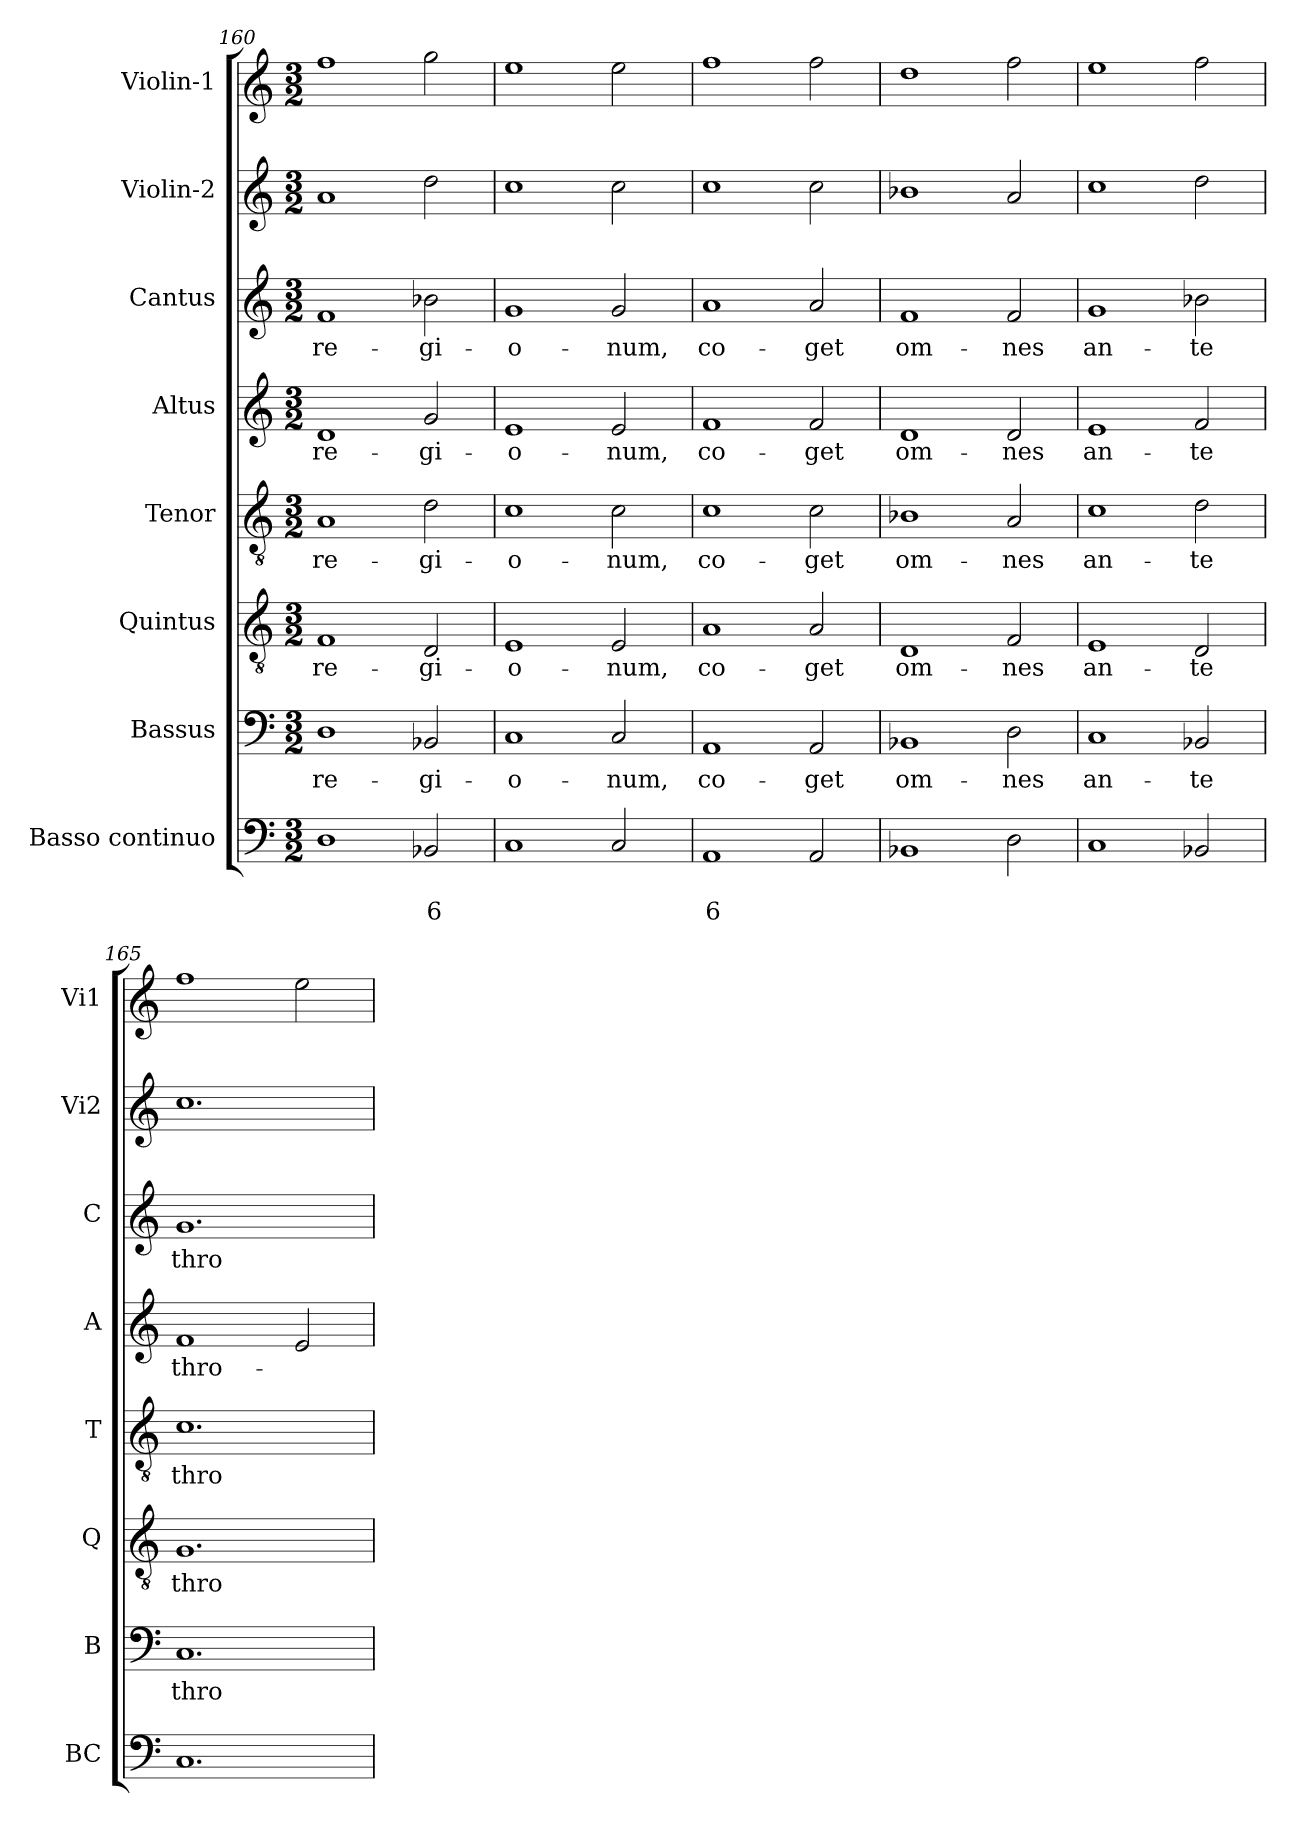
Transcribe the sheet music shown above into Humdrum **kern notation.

**kern	**text	**text	**kern	**text	**kern	**text	**kern	**text	**kern	**text	**kern	**text	**kern	**kern
*part8	*part8	*part8	*part7	*part7	*part6	*part6	*part5	*part5	*part4	*part4	*part3	*part3	*part2	*part1
*staff8	*staff8	*staff8	*staff7	*staff7	*staff6	*staff6	*staff5	*staff5	*staff4	*staff4	*staff3	*staff3	*staff2	*staff1
*I"Basso continuo	*	*	*I"Bassus	*	*I"Quintus	*	*I"Tenor	*	*I"Altus	*	*I"Cantus	*	*I"Violin-2	*I"Violin-1
*I'BC	*	*	*I'B	*	*I'Q	*	*I'T	*	*I'A	*	*I'C	*	*I'Vi2	*I'Vi1
!!LO:PB:g=z
*clefF4	*	*	*clefF4	*	*clefGv2	*	*clefGv2	*	*clefG2	*	*clefG2	*	*clefG2	*clefG2
*k[]	*	*	*k[]	*	*k[]	*	*k[]	*	*k[]	*	*k[]	*	*k[]	*k[]
*C:	*	*	*C:	*	*C:	*	*C:	*	*C:	*	*C:	*	*C:	*C:
*M3/2	*	*	*M3/2	*	*M3/2	*	*M3/2	*	*M3/2	*	*M3/2	*	*M3/2	*M3/2
=160	=160	=160	=160	=160	=160	=160	=160	=160	=160	=160	=160	=160	=160	=160
!	!	!	!	!LO:LY:b	!	!LO:LY:b	!	!LO:LY:b	!	!LO:LY:b	!	!LO:LY:b	!	!
1D	.	.	1D	re-	1F	re-	1A	re-	1d	re-	1f	re-	1a	1ff
!	!	!LO:LY:b	!	!LO:LY:b	!	!LO:LY:b	!	!LO:LY:b	!	!LO:LY:b	!	!LO:LY:b	!	!
2BB-X/	.	6	2BB-X/	-gi-	2D/	-gi-	2d\	-gi-	2g/	-gi-	2b-X\	-gi-	2dd\	2gg\
=161	=161	=161	=161	=161	=161	=161	=161	=161	=161	=161	=161	=161	=161	=161
!	!	!	!	!LO:LY:b	!	!LO:LY:b	!	!LO:LY:b	!	!LO:LY:b	!	!LO:LY:b	!	!
1C	.	.	1C	-o-	1E	-o-	1c	-o-	1e	-o-	1g	-o-	1cc	1ee
!	!	!	!	!LO:LY:b	!	!LO:LY:b	!	!LO:LY:b	!	!LO:LY:b	!	!LO:LY:b	!	!
2C/	.	.	2C/	-num,	2E/	-num,	2c\	-num,	2e/	-num,	2g/	-num,	2cc\	2ee\
=162	=162	=162	=162	=162	=162	=162	=162	=162	=162	=162	=162	=162	=162	=162
!	!	!LO:LY:b	!	!LO:LY:b	!	!LO:LY:b	!	!LO:LY:b	!	!LO:LY:b	!	!LO:LY:b	!	!
1AA	.	6	1AA	co-	1A	co-	1c	co-	1f	co-	1a	co-	1cc	1ff
!	!	!	!	!LO:LY:b	!	!LO:LY:b	!	!LO:LY:b	!	!LO:LY:b	!	!LO:LY:b	!	!
2AA/	.	.	2AA/	-get	2A/	-get	2c\	-get	2f/	-get	2a/	-get	2cc\	2ff\
=163	=163	=163	=163	=163	=163	=163	=163	=163	=163	=163	=163	=163	=163	=163
!	!	!	!	!LO:LY:b	!	!LO:LY:b	!	!LO:LY:b	!	!LO:LY:b	!	!LO:LY:b	!	!
1BB-X	.	.	1BB-X	om-	1D	om-	1B-X	om-	1d	om-	1f	om-	1b-X	1dd
!	!	!	!	!LO:LY:b	!	!LO:LY:b	!	!LO:LY:b	!	!LO:LY:b	!	!LO:LY:b	!	!
2D\	.	.	2D\	-nes	2F/	-nes	2A/	-nes	2d/	-nes	2f/	-nes	2a/	2ff\
=164	=164	=164	=164	=164	=164	=164	=164	=164	=164	=164	=164	=164	=164	=164
!	!	!	!	!LO:LY:b	!	!LO:LY:b	!	!LO:LY:b	!	!LO:LY:b	!	!LO:LY:b	!	!
1C	.	.	1C	an-	1E	an-	1c	an-	1e	an-	1g	an-	1cc	1ee
!	!	!	!	!LO:LY:b	!	!LO:LY:b	!	!LO:LY:b	!	!LO:LY:b	!	!LO:LY:b	!	!
2BB-X/	.	.	2BB-X/	-te	2D/	-te	2d\	-te	2f/	-te	2b-X\	-te	2dd\	2ff\
=165	=165	=165	=165	=165	=165	=165	=165	=165	=165	=165	=165	=165	=165	=165
!	!	!	!	!LO:LY:b	!	!LO:LY:b	!	!LO:LY:b	!	!LO:LY:b	!	!LO:LY:b	!	!
1.C	.	.	1.C	thro-	1.G	thro-	1.c	thro-	1f	thro-	1.g	thro-	1.cc	1ff
.	.	.	.	.	.	.	.	.	2e/	.	.	.	.	2ee\
=	=	=	=	=	=	=	=	=	=	=	=	=	=	=
*-	*-	*-	*-	*-	*-	*-	*-	*-	*-	*-	*-	*-	*-	*-
